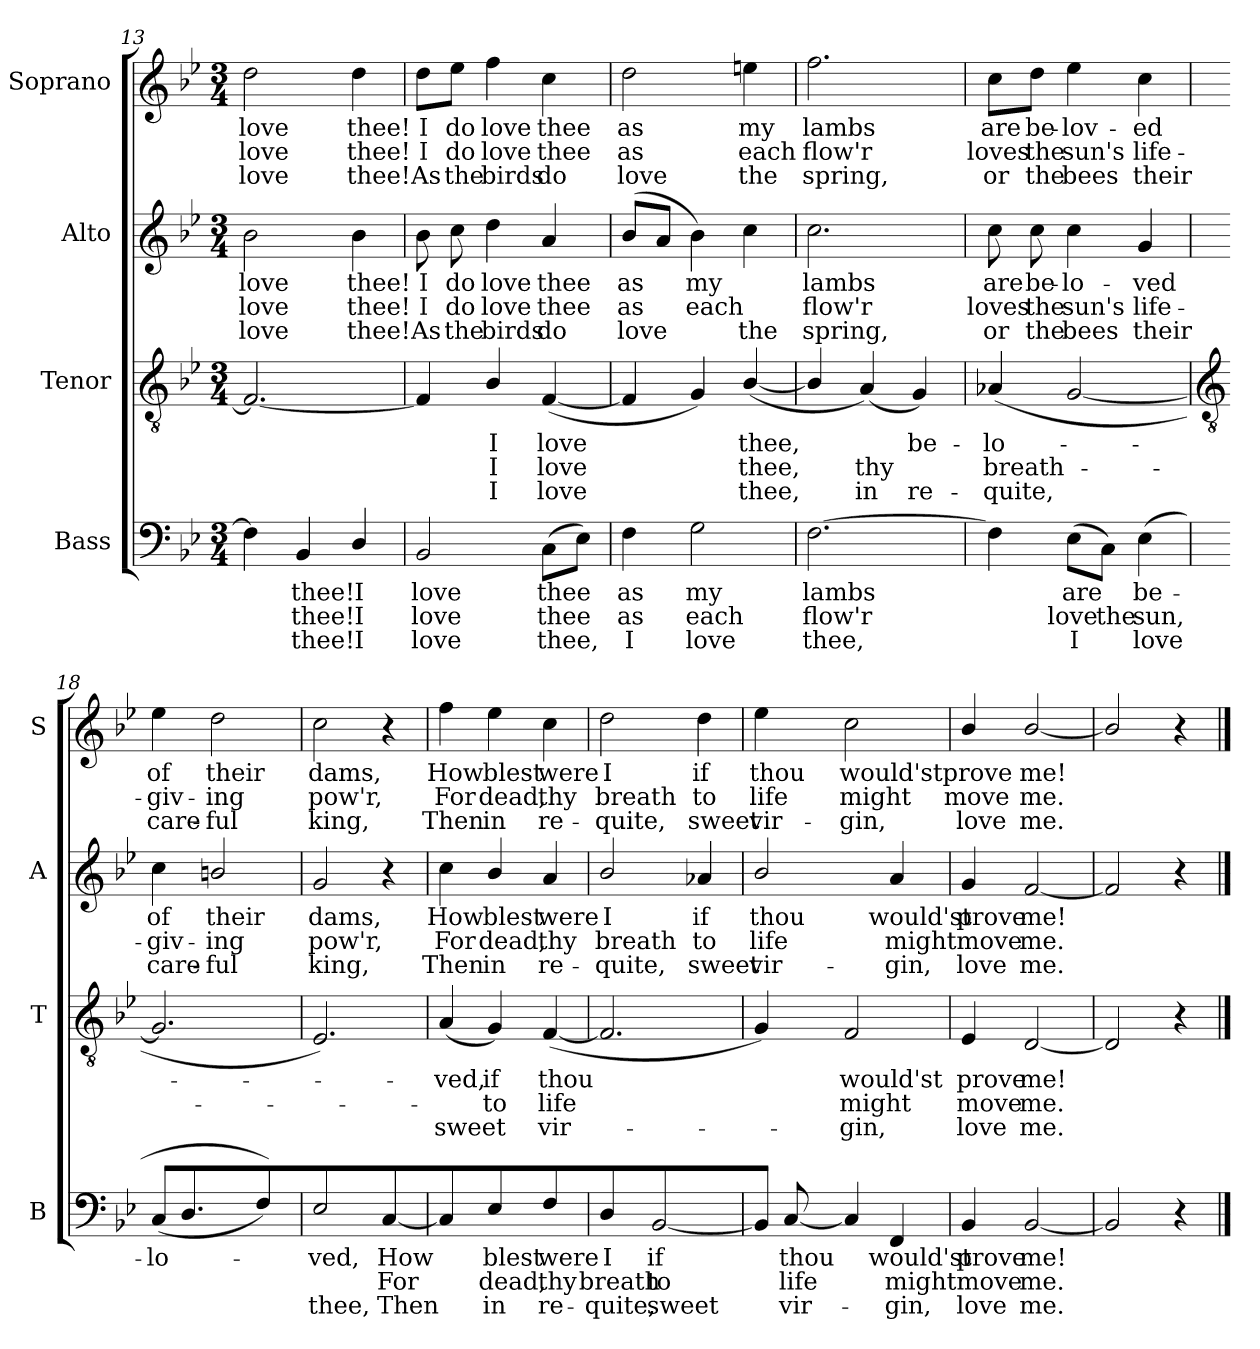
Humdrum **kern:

**kern	**text	**text	**text	**kern	**text	**text	**text	**kern	**text	**text	**text	**kern	**text	**text	**text
*part4	*part4	*part4	*part4	*part3	*part3	*part3	*part3	*part2	*part2	*part2	*part2	*part1	*part1	*part1	*part1
*staff4	*staff4	*staff4	*staff4	*staff3	*staff3	*staff3	*staff3	*staff2	*staff2	*staff2	*staff2	*staff1	*staff1	*staff1	*staff1
*I"Bass	*	*	*	*I"Tenor	*	*	*	*I"Alto	*	*	*	*I"Soprano	*	*	*
*I'B	*	*	*	*I'T	*	*	*	*I'A	*	*	*	*I'S	*	*	*
*clefF4	*	*	*	*clefGv2	*	*	*	*clefG2	*	*	*	*clefG2	*	*	*
*k[b-e-]	*	*	*	*k[b-e-]	*	*	*	*k[b-e-]	*	*	*	*k[b-e-]	*	*	*
*B-:	*	*	*	*B-:	*	*	*	*B-:	*	*	*	*B-:	*	*	*
*M3/4	*	*	*	*M3/4	*	*	*	*M3/4	*	*	*	*M3/4	*	*	*
=13	=13	=13	=13	=13	=13	=13	=13	=13	=13	=13	=13	=13	=13	=13	=13
!	!	!	!	!	!	!	!	!	!LO:LY:b	!LO:LY:b	!LO:LY:b	!	!LO:LY:b	!LO:LY:b	!LO:LY:b
4F]	.	.	.	2.F_	.	.	.	2b-	love	love	love	2dd	love	love	love
!	!LO:LY:b	!LO:LY:b	!LO:LY:b	!	!	!	!	!	!	!	!	!	!	!	!
4BB-	thee!	thee!	thee!	.	.	.	.	.	.	.	.	.	.	.	.
!	!LO:LY:b	!LO:LY:b	!LO:LY:b	!	!	!	!	!	!LO:LY:b	!LO:LY:b	!LO:LY:b	!	!LO:LY:b	!LO:LY:b	!LO:LY:b
4D/	I	I	I	.	.	.	.	4b-	thee!	thee!	thee!	4dd	thee!	thee!	thee!
=14	=14	=14	=14	=14	=14	=14	=14	=14	=14	=14	=14	=14	=14	=14	=14
!	!LO:LY:b	!LO:LY:b	!LO:LY:b	!	!	!	!	!	!LO:LY:b	!LO:LY:b	!LO:LY:b	!	!LO:LY:b	!LO:LY:b	!LO:LY:b
2BB-	love	love	love	4F]	.	.	.	8b-	I	I	As	8dd\L	I	I	As
!	!	!	!	!	!	!	!	!	!LO:LY:b	!LO:LY:b	!LO:LY:b	!	!LO:LY:b	!LO:LY:b	!LO:LY:b
.	.	.	.	.	.	.	.	8cc	do	do	the	8ee-\J	do	do	the
!	!	!	!	!	!LO:LY:b	!LO:LY:b	!LO:LY:b	!	!LO:LY:b	!LO:LY:b	!LO:LY:b	!	!LO:LY:b	!LO:LY:b	!LO:LY:b
.	.	.	.	4B-/	I	I	I	4dd	love	love	birds	4ff	love	love	birds
!	!LO:LY:b	!LO:LY:b	!LO:LY:b	!	!LO:LY:b	!LO:LY:b	!LO:LY:b	!	!LO:LY:b	!LO:LY:b	!LO:LY:b	!	!LO:LY:b	!LO:LY:b	!LO:LY:b
(>8CL	thee	thee	thee,	(<[4F	love	love	love	4a	thee	thee	do	4cc	thee	thee	do
8E-J)	.	.	.	.	.	.	.	.	.	.	.	.	.	.	.
=15	=15	=15	=15	=15	=15	=15	=15	=15	=15	=15	=15	=15	=15	=15	=15
!	!LO:LY:b	!LO:LY:b	!LO:LY:b	!	!	!	!	!	!LO:LY:b	!LO:LY:b	!LO:LY:b	!	!LO:LY:b	!LO:LY:b	!LO:LY:b
4F	as	as	I	4F]	.	.	.	(<8b-L	as	as	love	2dd	as	as	love
.	.	.	.	.	.	.	.	8aJ	.	.	.	.	.	.	.
!	!LO:LY:b	!LO:LY:b	!LO:LY:b	!	!	!	!	!	!LO:LY:b	!LO:LY:b	!	!	!	!	!
2G	my	each	love	4G)	.	.	.	4b-)	my	each	.	.	.	.	.
!	!	!	!	!	!LO:LY:b	!LO:LY:b	!LO:LY:b	!	!	!	!LO:LY:b	!	!LO:LY:b	!LO:LY:b	!LO:LY:b
.	.	.	.	(<[4B-/	thee,	thee,	thee,	4cc	.	.	the	4een	my	each	the
=16	=16	=16	=16	=16	=16	=16	=16	=16	=16	=16	=16	=16	=16	=16	=16
!	!LO:LY:b	!LO:LY:b	!LO:LY:b	!	!	!	!	!	!LO:LY:b	!LO:LY:b	!LO:LY:b	!	!LO:LY:b	!LO:LY:b	!LO:LY:b
[2.F	lambs	flow'r	thee,	4B-/]	.	.	.	2.cc	lambs	flow'r	spring,	2.ff	lambs	flow'r	spring,
!	!	!	!	!	!	!LO:LY:b	!LO:LY:b	!	!	!	!	!	!	!	!
.	.	.	.	(<4A)	.	thy	in	.	.	.	.	.	.	.	.
!	!	!	!	!	!LO:LY:b	!	!LO:LY:b	!	!	!	!	!	!	!	!
.	.	.	.	4G)	be-	.	-re-	.	.	.	.	.	.	.	.
=17	=17	=17	=17	=17	=17	=17	=17	=17	=17	=17	=17	=17	=17	=17	=17
!	!	!	!	!	!LO:LY:b	!LO:LY:b	!LO:LY:b	!	!LO:LY:b	!LO:LY:b	!LO:LY:b	!	!LO:LY:b	!LO:LY:b	!LO:LY:b
4F]	.	.	.	(<4A-X	-lo-	breath-	quite,	8cc	are	loves	or	8cc\L	are	loves	or
!	!	!	!	!	!	!	!	!	!LO:LY:b	!LO:LY:b	!LO:LY:b	!	!LO:LY:b	!LO:LY:b	!LO:LY:b
.	.	.	.	.	.	.	.	8cc	be-	-the	the	8dd\J	be-	-the	the
!	!LO:LY:b	!LO:LY:b	!LO:LY:b	!	!	!	!	!	!LO:LY:b	!LO:LY:b	!LO:LY:b	!	!LO:LY:b	!LO:LY:b	!LO:LY:b
(>8E-L	are	love	I	[2G	.	.	.	4cc	lo-	-sun's	bees	4ee-	lov-	-sun's	bees
!	!	!LO:LY:b	!	!	!	!	!	!	!	!	!	!	!	!	!
8CJ)	.	the	.	.	.	.	.	.	.	.	.	.	.	.	.
!	!LO:LY:b	!LO:LY:b	!LO:LY:b	!	!	!	!	!	!LO:LY:b	!LO:LY:b	!LO:LY:b	!	!LO:LY:b	!LO:LY:b	!LO:LY:b
(>4E-	be-	-sun,	love	.	.	.	.	4g	ved	life-	-their	4cc	ed	life-	-their
!!LO:LB:g=z
=18	=18	=18	=18	=18	=18	=18	=18	=18	=18	=18	=18	=18	=18	=18	=18
*	*	*	*	*clefGv2	*	*	*	*	*	*	*	*	*	*	*
!	!LO:LY:b	!	!	!	!	!	!	!	!LO:LY:b	!LO:LY:b	!LO:LY:b	!	!LO:LY:b	!LO:LY:b	!LO:LY:b
(>8CL	lo-	.	.	2.G]	.	.	.	4cc	of	giv-	-care-	4ee-	of	giv-	-care-
4.D	.	.	.	.	.	.	.	.	.	.	.	.	.	.	.
!	!	!	!	!	!	!	!	!	!LO:LY:b	!LO:LY:b	!LO:LY:b	!	!LO:LY:b	!LO:LY:b	!LO:LY:b
.	.	.	.	.	.	.	.	2bn/	-their	ing	ful	2dd	-their	ing	ful
4F))	.	.	.	.	.	.	.	.	.	.	.	.	.	.	.
=19	=19	=19	=19	=19	=19	=19	=19	=19	=19	=19	=19	=19	=19	=19	=19
!	!LO:LY:b	!	!LO:LY:b	!	!	!	!	!	!LO:LY:b	!LO:LY:b	!LO:LY:b	!	!LO:LY:b	!LO:LY:b	!LO:LY:b
2E-	ved,	.	thee,	2.E-)	.	.	.	2g	dams,	pow'r,	king,	2cc	dams,	pow'r,	king,
!	!LO:LY:b	!LO:LY:b	!LO:LY:b	!	!	!	!	!	!	!	!	!	!	!	!
[4C	How	For	Then	.	.	.	.	4r	.	.	.	4r	.	.	.
=20	=20	=20	=20	=20	=20	=20	=20	=20	=20	=20	=20	=20	=20	=20	=20
!	!	!	!	!	!LO:LY:b	!	!LO:LY:b	!	!LO:LY:b	!LO:LY:b	!LO:LY:b	!	!LO:LY:b	!LO:LY:b	!LO:LY:b
4C]	.	.	.	(<4A	ved,	.	sweet	4cc	How	For	Then	4ff	How	For	Then
!	!LO:LY:b	!LO:LY:b	!LO:LY:b	!	!LO:LY:b	!LO:LY:b	!	!	!LO:LY:b	!LO:LY:b	!LO:LY:b	!	!LO:LY:b	!LO:LY:b	!LO:LY:b
4E-	blest	dead,	in	4G)	if	to	.	4b-/	blest	dead,	in	4ee-	blest	dead,	in
!	!LO:LY:b	!LO:LY:b	!LO:LY:b	!	!LO:LY:b	!LO:LY:b	!LO:LY:b	!	!LO:LY:b	!LO:LY:b	!LO:LY:b	!	!LO:LY:b	!LO:LY:b	!LO:LY:b
4F	were	thy	re-	(<[4F	thou	life	vir-	4a	were	thy	re-	4cc	were	thy	re-
=21	=21	=21	=21	=21	=21	=21	=21	=21	=21	=21	=21	=21	=21	=21	=21
!	!LO:LY:b	!LO:LY:b	!LO:LY:b	!	!	!	!	!	!LO:LY:b	!LO:LY:b	!LO:LY:b	!	!LO:LY:b	!LO:LY:b	!LO:LY:b
4D/	-I	breath	quite,	2.F]	.	.	.	2b-/	-I	breath	quite,	2dd	-I	breath	quite,
!	!LO:LY:b	!LO:LY:b	!LO:LY:b	!	!	!	!	!	!	!	!	!	!	!	!
[2BB-	if	to	sweet	.	.	.	.	.	.	.	.	.	.	.	.
!	!	!	!	!	!	!	!	!	!LO:LY:b	!LO:LY:b	!LO:LY:b	!	!LO:LY:b	!LO:LY:b	!LO:LY:b
.	.	.	.	.	.	.	.	4a-X	if	to	sweet	4dd	if	to	sweet
=22	=22	=22	=22	=22	=22	=22	=22	=22	=22	=22	=22	=22	=22	=22	=22
!	!	!	!	!	!	!	!	!	!LO:LY:b	!LO:LY:b	!LO:LY:b	!	!LO:LY:b	!LO:LY:b	!LO:LY:b
8BB-J]	.	.	.	4G)	.	.	.	2b-/	thou	life	vir-	4ee-	thou	life	vir-
!	!LO:LY:b	!LO:LY:b	!LO:LY:b	!	!	!	!	!	!	!	!	!	!	!	!
[8C	thou	life	vir-	.	.	.	.	.	.	.	.	.	.	.	.
!	!	!	!	!	!LO:LY:b	!LO:LY:b	!LO:LY:b	!	!	!	!	!	!LO:LY:b	!LO:LY:b	!LO:LY:b
4C]	.	.	.	2F	would'st	might	gin,	.	.	.	.	2cc	-would'st	might	gin,
!	!LO:LY:b	!LO:LY:b	!LO:LY:b	!	!	!	!	!	!LO:LY:b	!LO:LY:b	!LO:LY:b	!	!	!	!
4FF	would'st	might	gin,	.	.	.	.	4a	-would'st	might	gin,	.	.	.	.
=23	=23	=23	=23	=23	=23	=23	=23	=23	=23	=23	=23	=23	=23	=23	=23
!	!LO:LY:b	!LO:LY:b	!LO:LY:b	!	!LO:LY:b	!LO:LY:b	!LO:LY:b	!	!LO:LY:b	!LO:LY:b	!LO:LY:b	!	!LO:LY:b	!LO:LY:b	!LO:LY:b
4BB-	prove	move	love	4E-	prove	move	love	4g	prove	move	love	4b-/	prove	move	love
!	!LO:LY:b	!LO:LY:b	!LO:LY:b	!	!LO:LY:b	!LO:LY:b	!LO:LY:b	!	!LO:LY:b	!LO:LY:b	!LO:LY:b	!	!LO:LY:b	!LO:LY:b	!LO:LY:b
[2BB-	me!	me.	me.	[2D	me!	me.	me.	[2f	me!	me.	me.	[2b-/	me!	me.	me.
=24	=24	=24	=24	=24	=24	=24	=24	=24	=24	=24	=24	=24	=24	=24	=24
2BB-]	.	.	.	2D]	.	.	.	2f]	.	.	.	2b-/]	.	.	.
4r	.	.	.	4r	.	.	.	4r	.	.	.	4r	.	.	.
==	==	==	==	==	==	==	==	==	==	==	==	==	==	==	==
*-	*-	*-	*-	*-	*-	*-	*-	*-	*-	*-	*-	*-	*-	*-	*-
